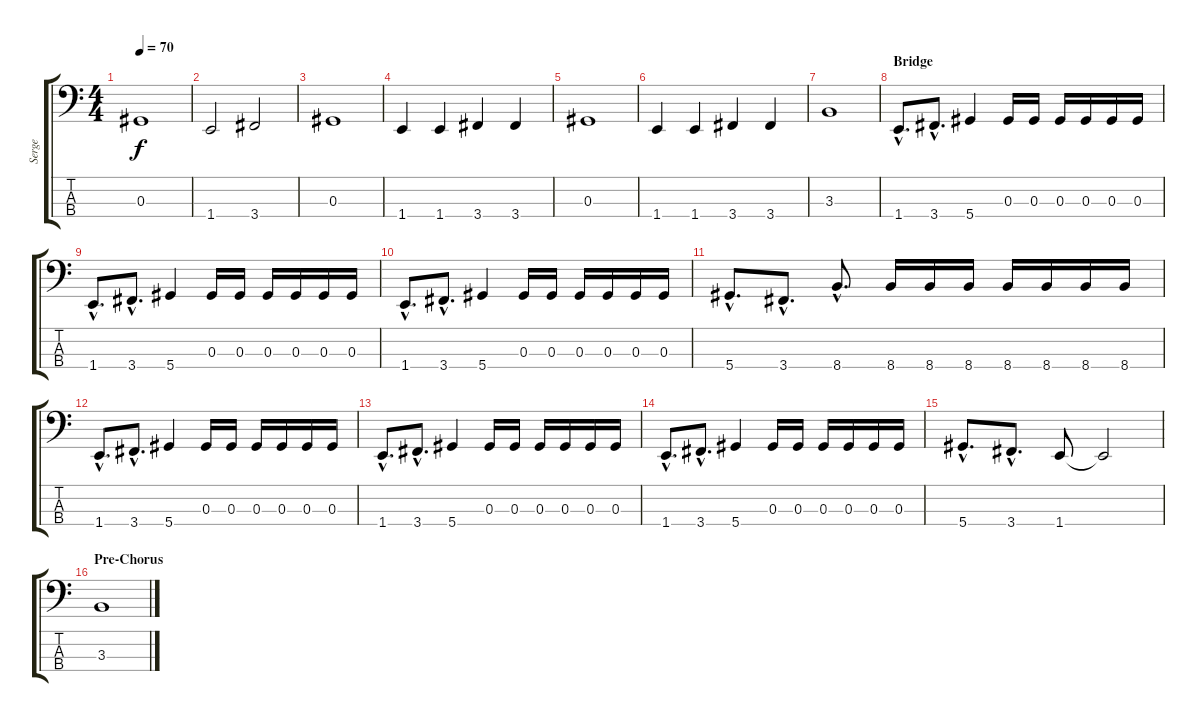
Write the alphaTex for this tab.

\track ("Serge" "Serge") {instrument electricbassfinger}
\staff {score tabs}
\tuning (Gb2 Db2 Ab1 Eb1) {hide}
\ts (4 4)
\tempo 70
\clef f4
\ks c
0.3.1{dy f} |
1.4.2 3.4.2 |
0.3.1 |
1.4.4 1.4.4 3.4.4 3.4.4 |
0.3.1 |
1.4.4 1.4.4 3.4.4 3.4.4 |
3.3.1 |
\section ("" "Bridge")
1.4{hac}.8{d} 3.4{hac}.8{d} 5.4.4 0.3.16 0.3.16 0.3.16 0.3.16 0.3.16 0.3.16 |
1.4{hac}.8{d} 3.4{hac}.8{d} 5.4.4 0.3.16 0.3.16 0.3.16 0.3.16 0.3.16 0.3.16 |
1.4{hac}.8{d} 3.4{hac}.8{d} 5.4.4 0.3.16 0.3.16 0.3.16 0.3.16 0.3.16 0.3.16 |
5.4{hac}.8{d} 3.4{hac}.8{d} 8.4{hac}.8{d} 8.4.16 8.4.16 8.4.16 8.4.16 8.4.16 8.4.16 8.4.16 |
1.4{hac}.8{d} 3.4{hac}.8{d} 5.4.4 0.3.16 0.3.16 0.3.16 0.3.16 0.3.16 0.3.16 |
1.4{hac}.8{d} 3.4{hac}.8{d} 5.4.4 0.3.16 0.3.16 0.3.16 0.3.16 0.3.16 0.3.16 |
1.4{hac}.8{d} 3.4{hac}.8{d} 5.4.4 0.3.16 0.3.16 0.3.16 0.3.16 0.3.16 0.3.16 |
5.4{hac}.8{d} 3.4{hac}.8{d} 1.4.8 1.4{t}.2 |
\section ("" "Pre-Chorus")
3.3.1
